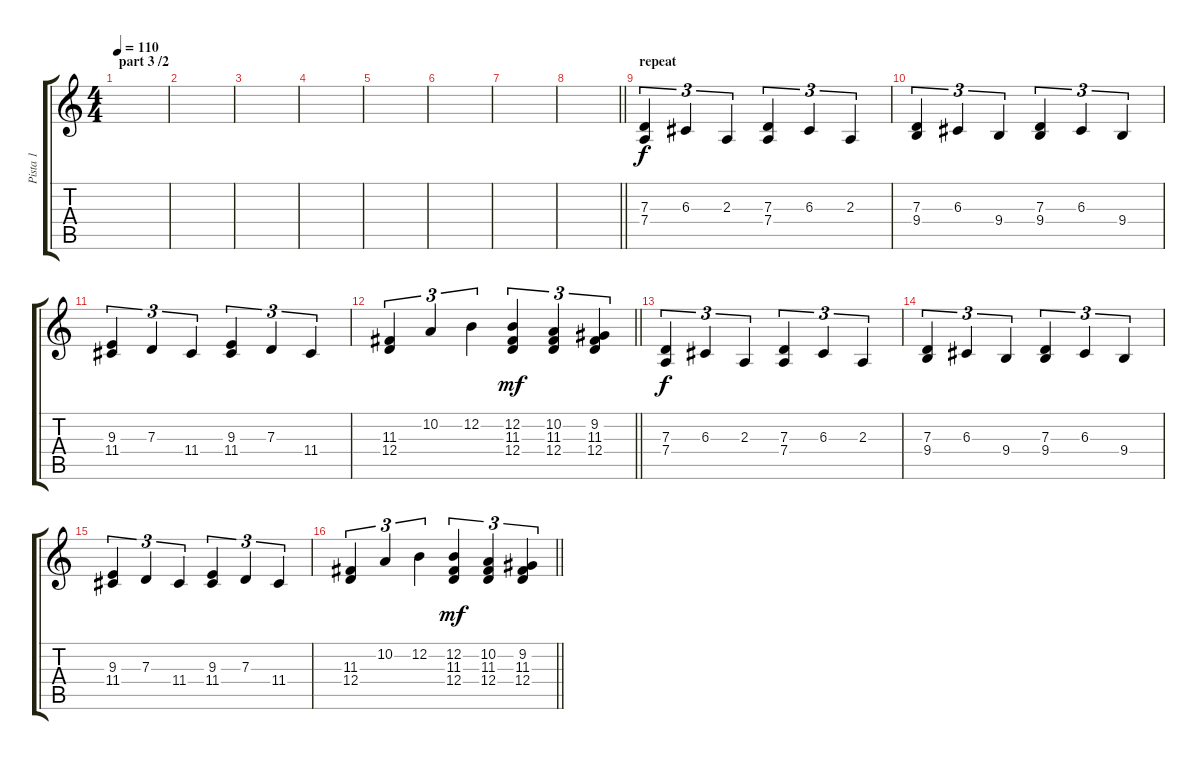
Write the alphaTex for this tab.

\track ("Pista 1" "Pista 1") {instrument stringensemble1}
\staff {score tabs}
\tuning (E4 B3 G3 D3 A2 E2) {hide}
\ts (4 4)
\section ("" "part 3 /2")
\tempo 110
\clef g2
\ks c
|
|
|
|
|
|
|
\barLineRight lightlight
|
\section ("" "repeat")
(7.3 7.4).4{tu (3 2)} 6.3.4{tu (3 2)} 2.3.4{tu (3 2)} (7.3 7.4).4{tu (3 2)} 6.3.4{tu (3 2)} 2.3.4{tu (3 2)} |
(7.3 9.4).4{tu (3 2)} 6.3.4{tu (3 2)} 9.4.4{tu (3 2)} (7.3 9.4).4{tu (3 2)} 6.3.4{tu (3 2)} 9.4.4{tu (3 2)} |
(9.3 11.4).4{tu (3 2)} 7.3.4{tu (3 2)} 11.4.4{tu (3 2)} (9.3 11.4).4{tu (3 2)} 7.3.4{tu (3 2)} 11.4.4{tu (3 2)} |
\barLineRight lightlight
(11.3 12.4).4{tu (3 2)} 10.2.4{tu (3 2)} 12.2.4{tu (3 2)} (12.2 11.3 12.4).4{tu (3 2) dy mf} (10.2 11.3 12.4).4{tu (3 2)} (9.2 11.3 12.4).4{tu (3 2)} |
(7.3 7.4).4{tu (3 2) dy f} 6.3.4{tu (3 2)} 2.3.4{tu (3 2)} (7.3 7.4).4{tu (3 2)} 6.3.4{tu (3 2)} 2.3.4{tu (3 2)} |
(7.3 9.4).4{tu (3 2)} 6.3.4{tu (3 2)} 9.4.4{tu (3 2)} (7.3 9.4).4{tu (3 2)} 6.3.4{tu (3 2)} 9.4.4{tu (3 2)} |
(9.3 11.4).4{tu (3 2)} 7.3.4{tu (3 2)} 11.4.4{tu (3 2)} (9.3 11.4).4{tu (3 2)} 7.3.4{tu (3 2)} 11.4.4{tu (3 2)} |
\barLineRight lightlight
(11.3 12.4).4{tu (3 2)} 10.2.4{tu (3 2)} 12.2.4{tu (3 2)} (12.2 11.3 12.4).4{tu (3 2) dy mf} (10.2 11.3 12.4).4{tu (3 2)} (9.2 11.3 12.4).4{tu (3 2)}
